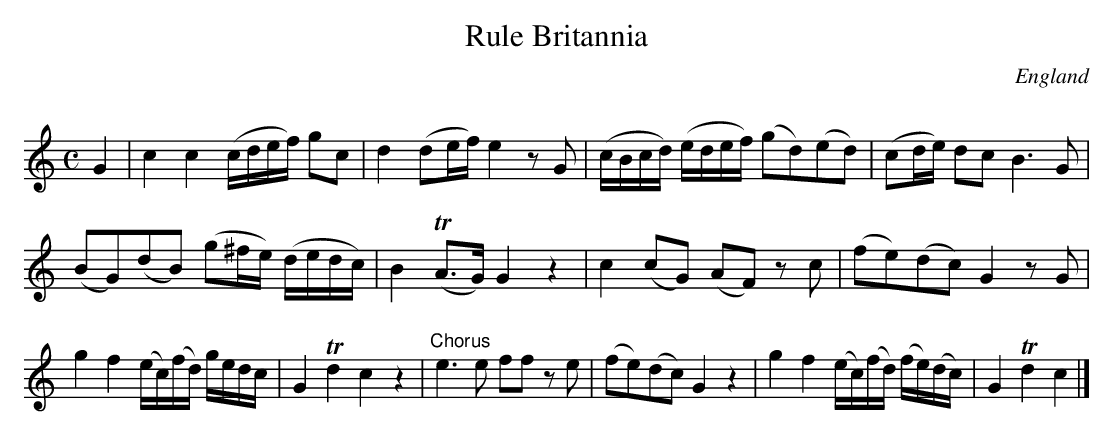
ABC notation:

X:1
T:Rule Britannia
L:1/8
M:C
O:England
Q:Maestoso
K:C
G2 |\
c2 c2 (c/d/e/f/) gc | d2 (de/f/) e2 zG | \
(c/B/c/d/) (e/d/e/f/) (gd)(ed) | (cd/e/) dc B3G |
(BG)(dB) (g^f/e/) (d/e/d/c/) | B2 (TA>G) G2 z2 |\
c2 (cG) (AF) zc | (fe)(dc) G2 zG |
g2 f2 (e/c/)(f/d/) g/e/d/c/ | G2 Td2 c2 z2 |\
"^Chorus" \
e3e ff ze | (fe)(dc) G2 z2 |\
g2 f2 (e/c/)(f/d/) (f/e/)(d/c/) | G2 Td2 c2 |]
